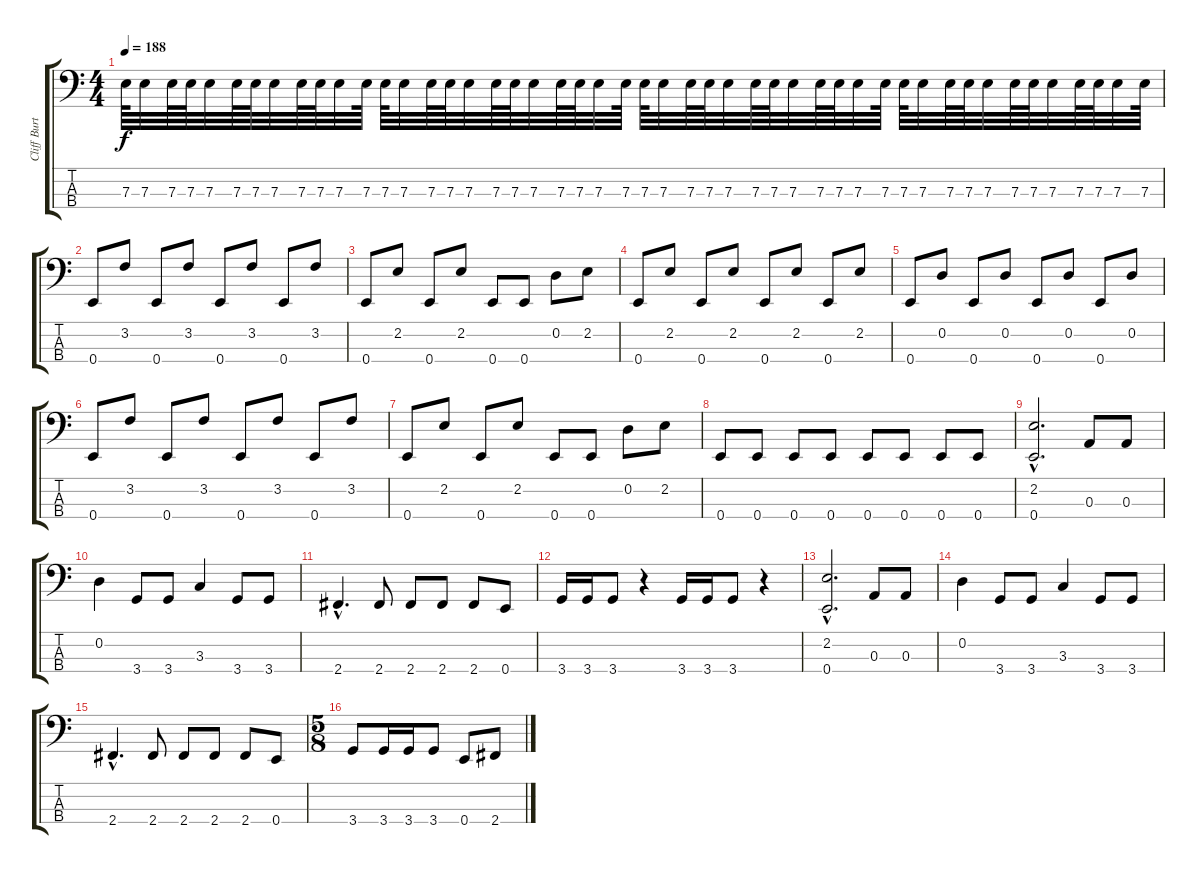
\track ("Cliff Burton (Bass)" "Cliff Burt") {instrument electricbasspick}
\staff {score tabs}
\tuning (G2 D2 A1 E1) {hide}
\ts (4 4)
\tempo 188
\clef f4
\ks c
7.3.64{dy f} 7.3.32 7.3.64 7.3.64 7.3.32 7.3.64 7.3.64 7.3.32 7.3.64 7.3.64 7.3.32 7.3.64 7.3.64 7.3.32 7.3.64 7.3.64 7.3.32 7.3.64 7.3.64 7.3.32 7.3.64 7.3.64 7.3.32 7.3.64 7.3.64 7.3.32 7.3.64 7.3.64 7.3.32 7.3.64 7.3.64 7.3.32 7.3.64 7.3.64 7.3.32 7.3.64 7.3.64 7.3.32 7.3.64 7.3.64 7.3.32 7.3.64 7.3.64 7.3.32 7.3.64 7.3.64 7.3.32 7.3.64 |
0.4.8 3.2.8 0.4.8 3.2.8 0.4.8 3.2.8 0.4.8 3.2.8 |
0.4.8 2.2.8 0.4.8 2.2.8 0.4.8 0.4.8 0.2.8 2.2.8 |
0.4.8 2.2.8 0.4.8 2.2.8 0.4.8 2.2.8 0.4.8 2.2.8 |
0.4.8 0.2.8 0.4.8 0.2.8 0.4.8 0.2.8 0.4.8 0.2.8 |
0.4.8 3.2.8 0.4.8 3.2.8 0.4.8 3.2.8 0.4.8 3.2.8 |
0.4.8 2.2.8 0.4.8 2.2.8 0.4.8 0.4.8 0.2.8 2.2.8 |
0.4.8 0.4.8 0.4.8 0.4.8 0.4.8 0.4.8 0.4.8 0.4.8 |
(2.2{hac} 0.4{hac}).2{d} 0.3.8 0.3.8 |
0.2.4 3.4.8 3.4.8 3.3.4 3.4.8 3.4.8 |
2.4{hac}.4{d} 2.4.8 2.4.8 2.4.8 2.4.8 0.4.8 |
3.4.16 3.4.16 3.4.8 r.4 3.4.16 3.4.16 3.4.8 r.4 |
(2.2{hac} 0.4{hac}).2{d} 0.3.8 0.3.8 |
0.2.4 3.4.8 3.4.8 3.3.4 3.4.8 3.4.8 |
2.4{hac}.4{d} 2.4.8 2.4.8 2.4.8 2.4.8 0.4.8 |
\ts (5 8)
3.4.8 3.4.16 3.4.16 3.4.8 0.4.8 2.4.8
